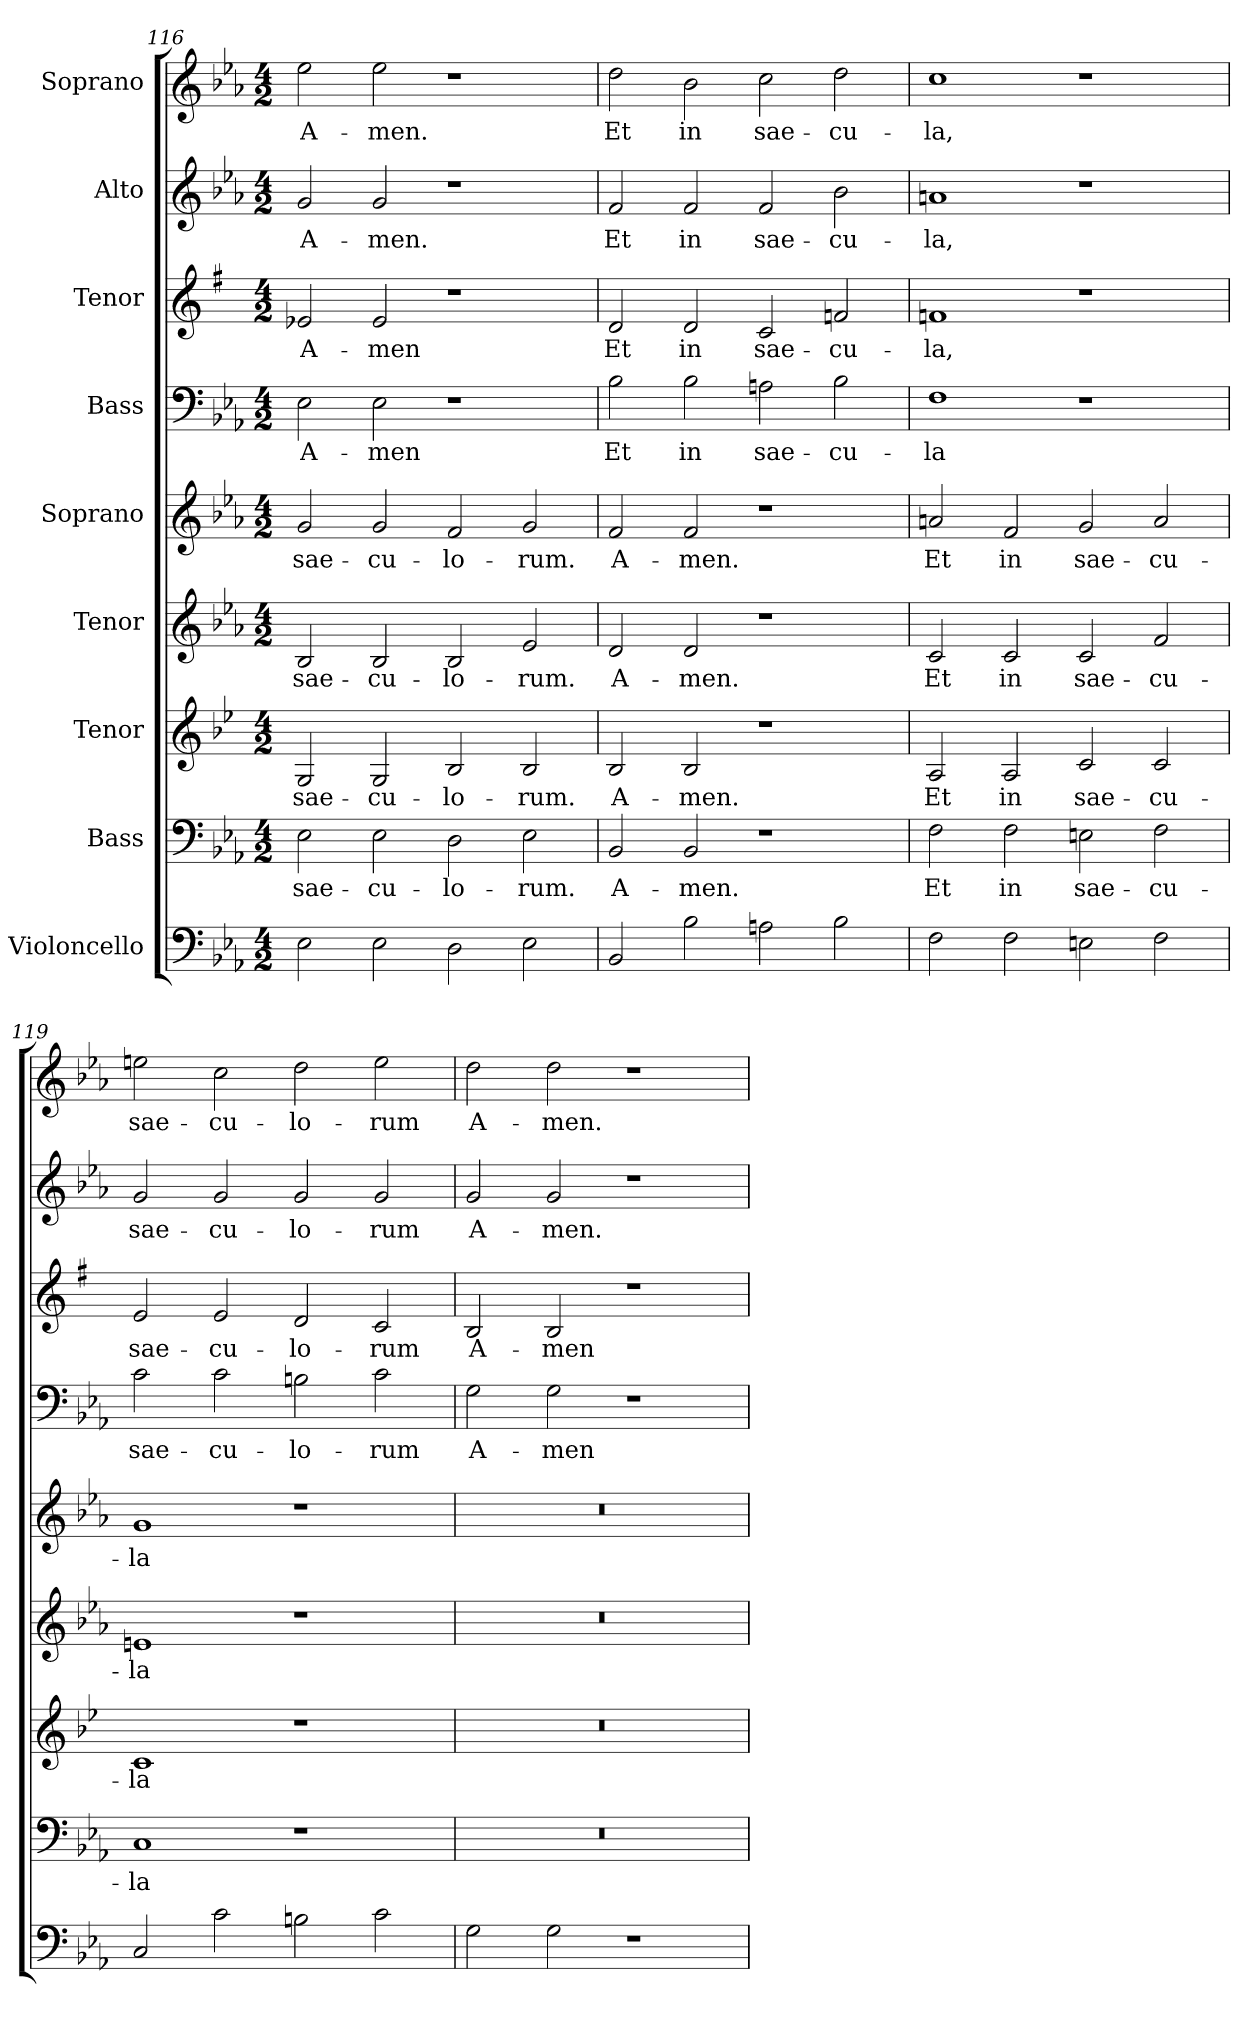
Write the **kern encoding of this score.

**kern	**kern	**text	**kern	**text	**kern	**text	**kern	**text	**kern	**text	**kern	**text	**kern	**text	**kern	**text
*part9	*part8	*part8	*part7	*part7	*part6	*part6	*part5	*part5	*part4	*part4	*part3	*part3	*part2	*part2	*part1	*part1
*staff9	*staff8	*staff8	*staff7	*staff7	*staff6	*staff6	*staff5	*staff5	*staff4	*staff4	*staff3	*staff3	*staff2	*staff2	*staff1	*staff1
*I"Violoncello	*I"Bass	*	*I"Tenor	*	*I"Tenor	*	*I"Soprano	*	*I"Bass	*	*I"Tenor	*	*I"Alto	*	*I"Soprano	*
*clefF4	*clefF4	*	*clefG2	*	*clefG2	*	*clefG2	*	*clefF4	*	*clefG2	*	*clefG2	*	*clefG2	*
*k[b-e-a-]	*k[b-e-a-]	*	*k[b-e-]	*	*k[b-e-a-]	*	*k[b-e-a-]	*	*k[b-e-a-]	*	*k[f#]	*	*k[b-e-a-]	*	*k[b-e-a-]	*
*M4/2	*M4/2	*	*M4/2	*	*M4/2	*	*M4/2	*	*M4/2	*	*M4/2	*	*M4/2	*	*M4/2	*
=116	=116	=116	=116	=116	=116	=116	=116	=116	=116	=116	=116	=116	=116	=116	=116	=116
2E-\	2E-\	sae-	2G/	sae-	2B-/	sae-	2g/	sae-	2E-\	A-	2e-X/	A-	2g/	A-	2ee-\	A-
2E-\	2E-\	-cu-	2G/	-cu-	2B-/	-cu-	2g/	-cu-	2E-\	-men	2e-/	-men	2g/	-men.	2ee-\	-men.
2D\	2D\	-lo-	2B-/	-lo-	2B-/	-lo-	2f/	-lo-	1r	.	1r	.	1r	.	1r	.
2E-\	2E-\	-rum.	2B-/	-rum.	2e-/	-rum.	2g/	-rum.	.	.	.	.	.	.	.	.
=117	=117	=117	=117	=117	=117	=117	=117	=117	=117	=117	=117	=117	=117	=117	=117	=117
2BB-/	2BB-/	A-	2B-/	A-	2d/	A-	2f/	A-	2B-\	Et	2d/	Et	2f/	Et	2dd\	Et
2B-\	2BB-/	-men.	2B-/	-men.	2d/	-men.	2f/	-men.	2B-\	in	2d/	in	2f/	in	2b-\	in
2An\	1r	.	1r	.	1r	.	1r	.	2An\	sae-	2c/	sae-	2f/	sae-	2cc\	sae-
2B-\	.	.	.	.	.	.	.	.	2B-\	-cu-	2fn/	-cu-	2b-\	-cu-	2dd\	-cu-
!!LO:PB:g=z
=118	=118	=118	=118	=118	=118	=118	=118	=118	=118	=118	=118	=118	=118	=118	=118	=118
2F\	2F\	Et	2A/	Et	2c/	Et	2an/	Et	1F	-la	1fn	-la,	1an	-la,	1cc	-la,
2F\	2F\	in	2A/	in	2c/	in	2f/	in	.	.	.	.	.	.	.	.
2En\	2En\	sae-	2c/	sae-	2c/	sae-	2g/	sae-	1r	.	1r	.	1r	.	1r	.
2F\	2F\	-cu-	2c/	-cu-	2f/	-cu-	2a/	-cu-	.	.	.	.	.	.	.	.
=119	=119	=119	=119	=119	=119	=119	=119	=119	=119	=119	=119	=119	=119	=119	=119	=119
2C/	1C	-la	1c	-la	1en	-la	1g	-la	2c\	sae-	2e/	sae-	2g/	sae-	2een\	sae-
2c\	.	.	.	.	.	.	.	.	2c\	-cu-	2e/	-cu-	2g/	-cu-	2cc\	-cu-
2Bn\	1r	.	1r	.	1r	.	1r	.	2Bn\	-lo-	2d/	-lo-	2g/	-lo-	2dd\	-lo-
2c\	.	.	.	.	.	.	.	.	2c\	-rum	2c/	-rum	2g/	-rum	2ee\	-rum
=120	=120	=120	=120	=120	=120	=120	=120	=120	=120	=120	=120	=120	=120	=120	=120	=120
2G\	0r	.	0r	.	0r	.	0r	.	2G\	A-	2B/	A-	2g/	A-	2dd\	A-
2G\	.	.	.	.	.	.	.	.	2G\	-men	2B/	-men	2g/	-men.	2dd\	-men.
1r	.	.	.	.	.	.	.	.	1r	.	1r	.	1r	.	1r	.
=	=	=	=	=	=	=	=	=	=	=	=	=	=	=	=	=
*-	*-	*-	*-	*-	*-	*-	*-	*-	*-	*-	*-	*-	*-	*-	*-	*-
